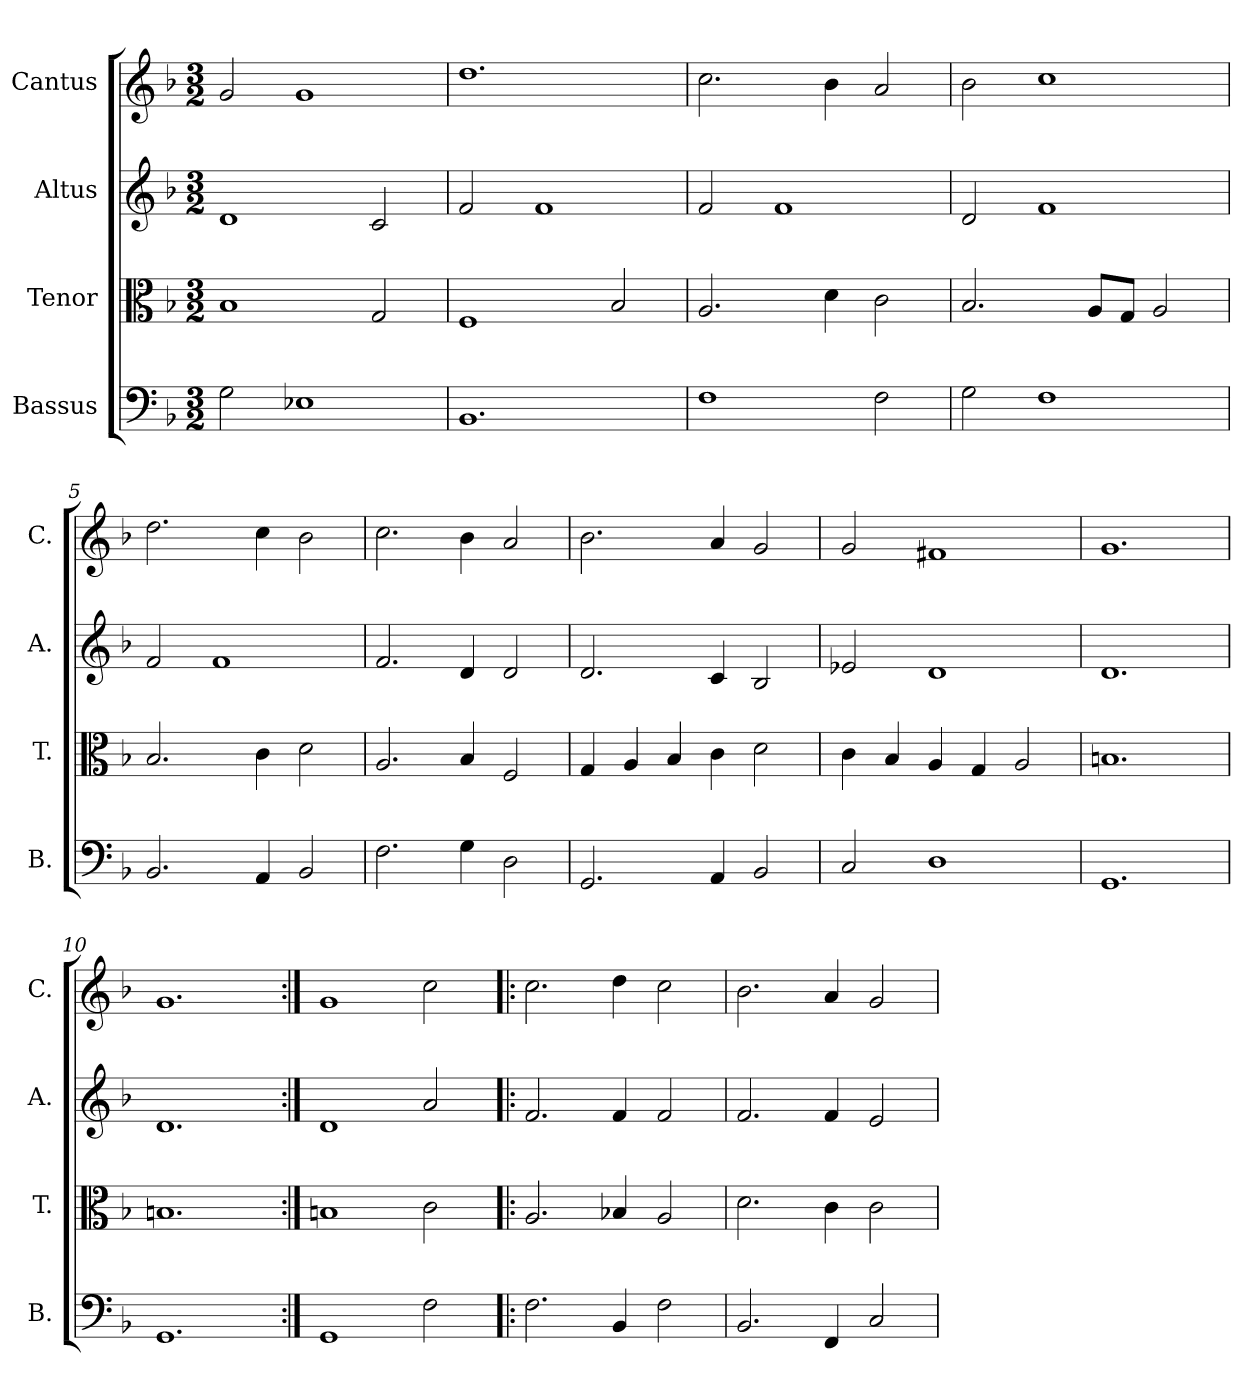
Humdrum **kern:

**kern	**kern	**kern	**kern
*part4	*part3	*part2	*part1
*staff4	*staff3	*staff2	*staff1
*I"Bassus	*I"Tenor	*I"Altus	*I"Cantus
*I'B.	*I'T.	*I'A.	*I'C.
*clefF4	*clefC3	*clefG2	*clefG2
*k[b-]	*k[b-]	*k[b-]	*k[b-]
*F:	*F:	*F:	*F:
*M3/2	*M3/2	*M3/2	*M3/2
=1	=1	=1	=1
2G\	1B-/	1d/	2g/
1E-X\	.	.	1g/
.	2G/	2c/	.
=2	=2	=2	=2
1.BB-/	1F/	2f/	1.dd\
.	.	1f/	.
.	2B-/	.	.
=3	=3	=3	=3
1F\	2.A/	2f/	2.cc\
.	.	1f/	.
.	4d\	.	4b-\
2F\	2c\	.	2a/
=4	=4	=4	=4
2G\	2.B-/	2d/	2b-\
1F\	.	1f/	1cc\
.	8A/L	.	.
.	8G/J	.	.
.	2A/	.	.
=5	=5	=5	=5
2.BB-/	2.B-/	2f/	2.dd\
.	.	1f/	.
4AA/	4c\	.	4cc\
2BB-/	2d\	.	2b-\
=6	=6	=6	=6
2.F\	2.A/	2.f/	2.cc\
4G\	4B-/	4d/	4b-\
2D\	2F/	2d/	2a/
=7	=7	=7	=7
2.GG/	4G/	2.d/	2.b-\
.	4A/	.	.
.	4B-/	.	.
4AA/	4c\	4c/	4a/
2BB-/	2d\	2B-/	2g/
=8	=8	=8	=8
2C/	4c\	2e-X/	2g/
.	4B-/	.	.
1D\	4A/	1d/	1f#X/
.	4G/	.	.
.	2A/	.	.
=9	=9	=9	=9
1.GG/	1.Bn/	1.d/	1.g/
=10	=10	=10	=10
1.GG/	1.Bn/	1.d/	1.g/
!!LO:LB:g=z
=11:|!	=11:|!	=11:|!	=11:|!
1GG/	1Bn/	1d/	1g/
2F\	2c\	2a/	2cc\
=12!|:	=12!|:	=12!|:	=12!|:
2.F\	2.A/	2.f/	2.cc\
4BB-/	4B-X/	4f/	4dd\
2F\	2A/	2f/	2cc\
=13	=13	=13	=13
2.BB-/	2.d\	2.f/	2.b-\
4FF/	4c\	4f/	4a/
2C/	2c\	2e/	2g/
=	=	=	=
*-	*-	*-	*-
